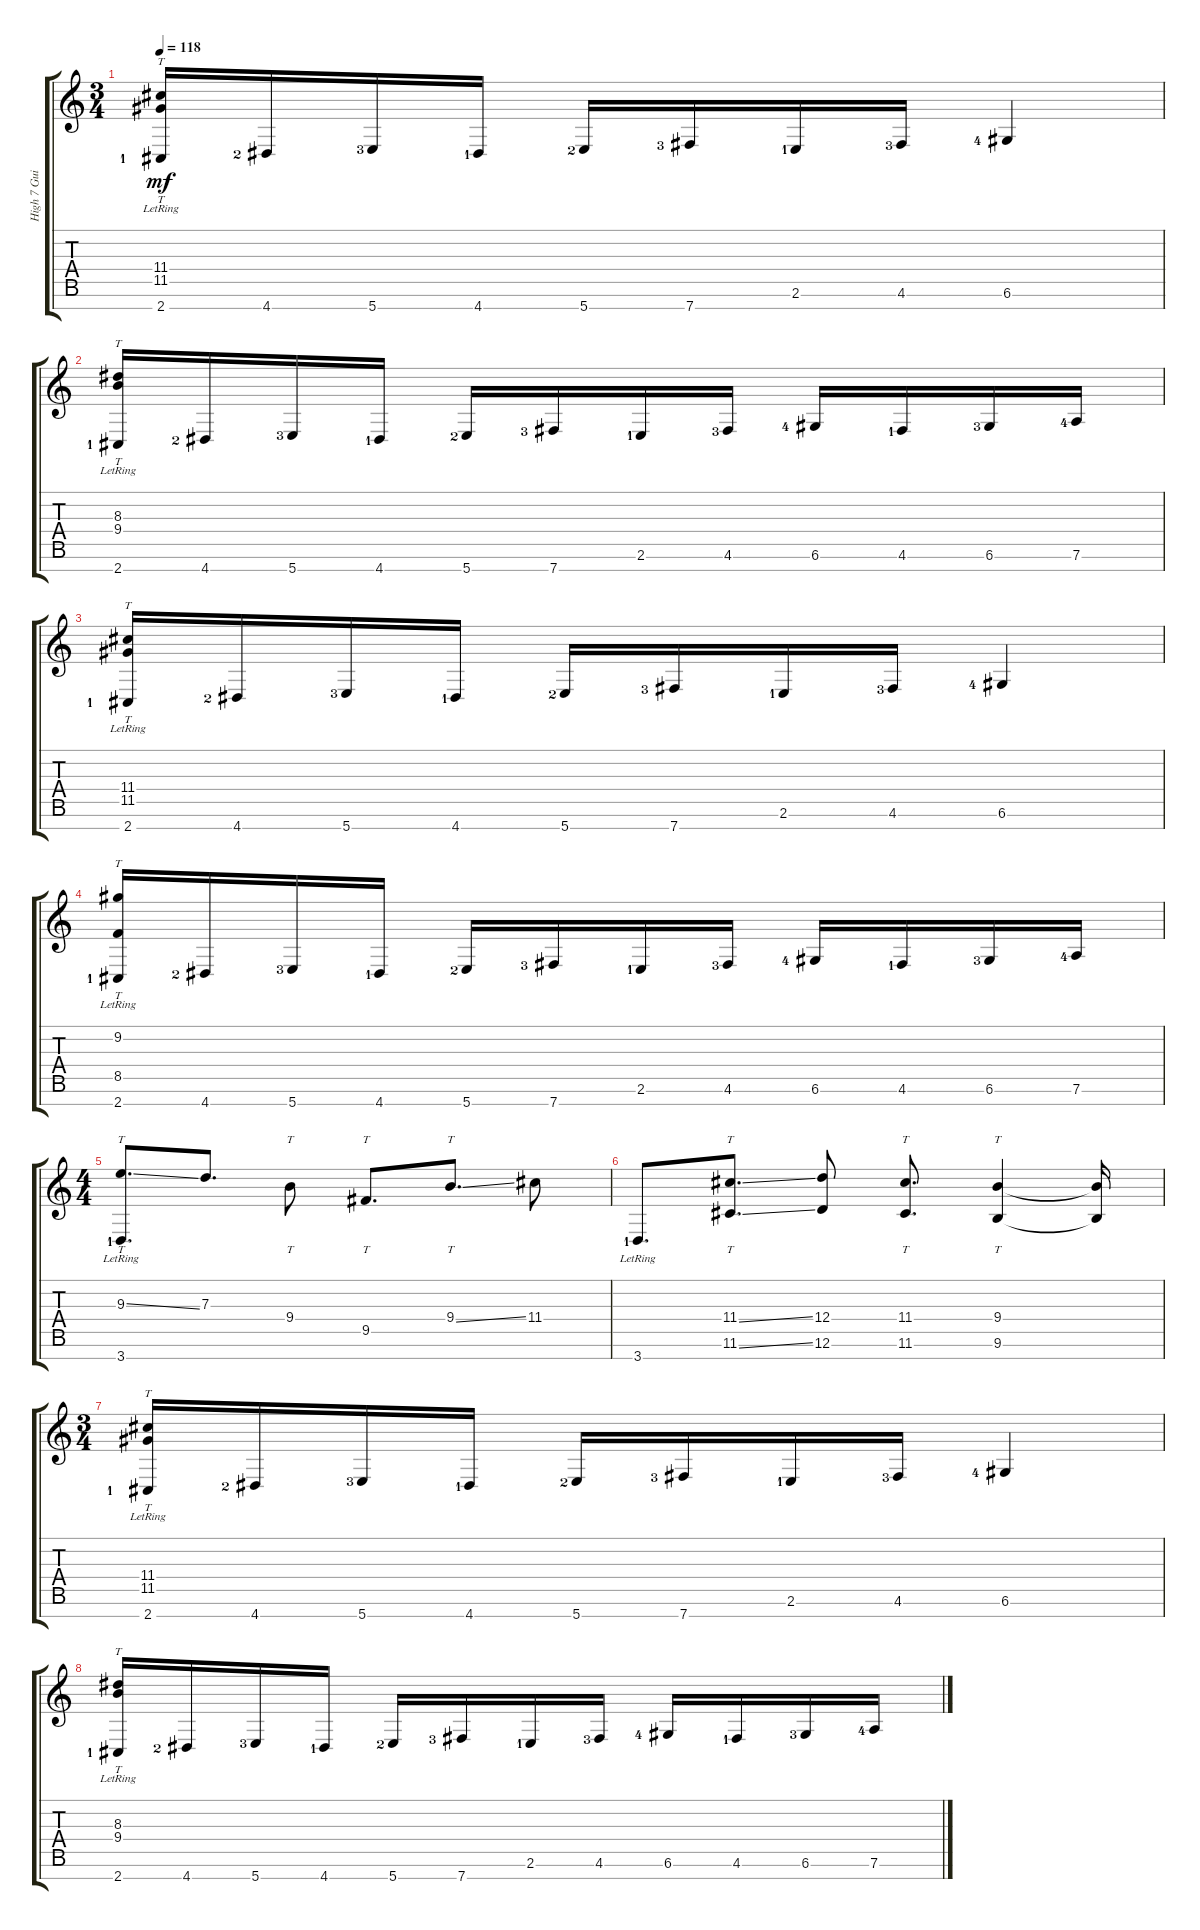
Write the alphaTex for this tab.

\track ("High 7 Guitar #1" "High 7 Gui") {instrument electricguitarjazz}
\staff {score tabs}
\tuning (E4 B3 G3 D3 A2 D2 B1) {hide}
\ts (3 4)
\section ("" "")
\tempo 118
\clef g2
\ks c
(11.4{lr} 11.5{lr} 2.7{lf 2}).16{tt dy mf} 4.7{lf 3}.16 5.7{lf 4}.16 4.7{lf 2}.16 5.7{lf 3}.16 7.7{lf 4}.16 2.6{lf 2}.16 4.6{lf 4}.16 6.6{lf 5}.4 |
(8.3{lr} 9.4{lr} 2.7{lf 2}).16{tt} 4.7{lf 3}.16 5.7{lf 4}.16 4.7{lf 2}.16 5.7{lf 3}.16 7.7{lf 4}.16 2.6{lf 2}.16 4.6{lf 4}.16 6.6{lf 5}.16 4.6{lf 2}.16 6.6{lf 4}.16 7.6{lf 5}.16 |
(11.4{lr} 11.5{lr} 2.7{lf 2}).16{tt} 4.7{lf 3}.16 5.7{lf 4}.16 4.7{lf 2}.16 5.7{lf 3}.16 7.7{lf 4}.16 2.6{lf 2}.16 4.6{lf 4}.16 6.6{lf 5}.4 |
(9.2{lr} 8.5{lr} 2.7{lf 2}).16{tt} 4.7{lf 3}.16 5.7{lf 4}.16 4.7{lf 2}.16 5.7{lf 3}.16 7.7{lf 4}.16 2.6{lf 2}.16 4.6{lf 4}.16 6.6{lf 5}.16 4.6{lf 2}.16 6.6{lf 4}.16 7.6{lf 5}.16 |
\ts (4 4)
(9.3{ss} 3.7{lr lf 2}).8{tt d} 7.3.8{d} 9.4.8{tt} 9.5.8{tt d} 9.4{ss}.8{tt d} 11.4.8 |
3.7{lr lf 2}.8{d} (11.4{ss} 11.6{ss}).8{tt d} (12.4 12.6).8 (11.4 11.6).8{tt d} (9.4 9.6).4{tt} (9.4{t} 9.6{t}).16 |
\ts (3 4)
(11.4{lr} 11.5{lr} 2.7{lf 2}).16{tt} 4.7{lf 3}.16 5.7{lf 4}.16 4.7{lf 2}.16 5.7{lf 3}.16 7.7{lf 4}.16 2.6{lf 2}.16 4.6{lf 4}.16 6.6{lf 5}.4 |
(8.3{lr} 9.4{lr} 2.7{lf 2}).16{tt} 4.7{lf 3}.16 5.7{lf 4}.16 4.7{lf 2}.16 5.7{lf 3}.16 7.7{lf 4}.16 2.6{lf 2}.16 4.6{lf 4}.16 6.6{lf 5}.16 4.6{lf 2}.16 6.6{lf 4}.16 7.6{lf 5}.16
